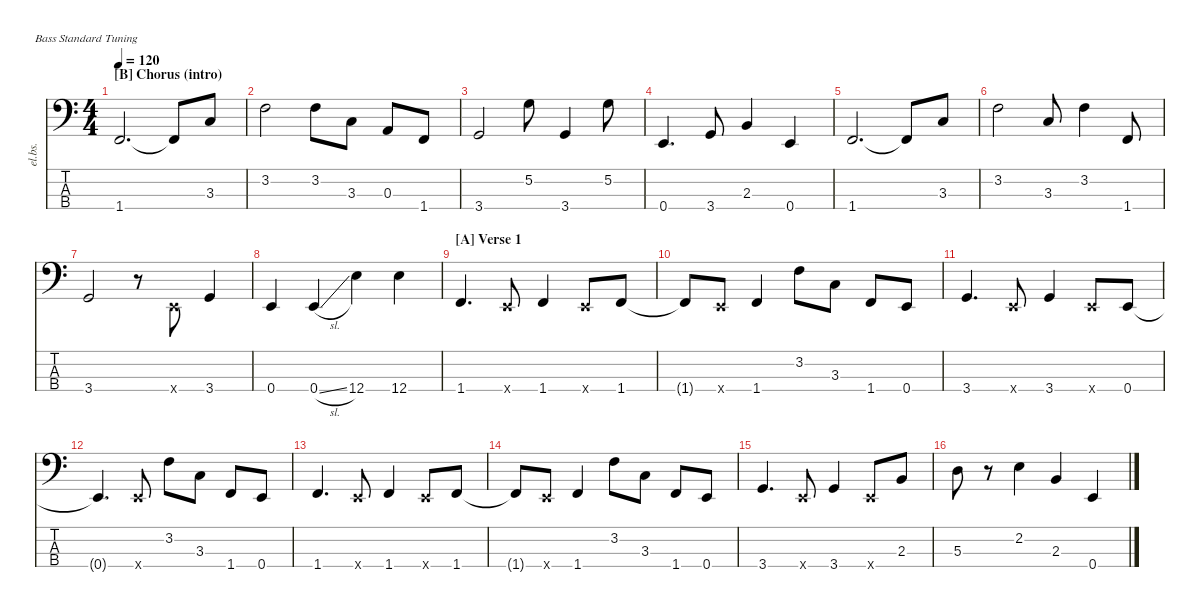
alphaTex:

\defaultSystemsLayout 4
\hideDynamics
\bracketExtendMode nobrackets
\track ("Electric Bass" "el.bs.") {instrument electricbassfinger}
\staff {score tabs}
\tuning (G2 D2 A1 E1)
\ts (4 4)
\section ("B" "Chorus (intro)")
\tempo 120
\clef f4
\ks c
1.4.2{d dy mf instrument electricbassfinger beam Up} 1.4{t}.8{beam Up} 3.3.8{beam Up} |
3.2.2{beam Down} 3.2.8{beam Down} 3.3.8{beam Down} 0.3.8{beam Up} 1.4.8{beam Up} |
3.4.2{beam Up} 5.2.8{beam Down} 3.4.4{beam Up} 5.2.8{beam Down} |
0.4.4{d beam Up} 3.4.8{beam Up} 2.3.4{beam Up} 0.4.4{beam Up} |
1.4.2{d beam Up} 1.4{t}.8{beam Up} 3.3.8{beam Up} |
3.2.2{beam Down} 3.3.8{beam Up} 3.2.4{beam Down} 1.4.8{beam Up} |
3.4.2{beam Up} r.8{beam Down} 0.4{x}.8{beam Up} 3.4.4{beam Up} |
0.4.4{beam Up} 0.4{sl}.4{beam Up} 12.4.4{beam Down} 12.4.4{beam Down} |
\beaming (8 2 2 2 2)
\section ("A" "Verse 1")
1.4.4{d beam Up} 0.4{x}.8{beam Up} 1.4.4{beam Up} 0.4{x}.8{beam Up} 1.4.8{beam Up} |
1.4{t}.8{beam Up} 0.4{x}.8{beam Up} 1.4.4{beam Up} 3.2.8{beam Down} 3.3.8{beam Down} 1.4.8{beam Up} 0.4.8{beam Up} |
3.4.4{d beam Up} 0.4{x}.8{beam Up} 3.4.4{beam Up} 0.4{x}.8{beam Up} 0.4.8{beam Up} |
0.4{t}.4{d beam Up} 0.4{x}.8{beam Up} 3.2.8{beam Down} 3.3.8{beam Down} 1.4.8{beam Up} 0.4.8{beam Up} |
1.4.4{d beam Up} 0.4{x}.8{beam Up} 1.4.4{beam Up} 0.4{x}.8{beam Up} 1.4.8{beam Up} |
1.4{t}.8{beam Up} 0.4{x}.8{beam Up} 1.4.4{beam Up} 3.2.8{beam Down} 3.3.8{beam Down} 1.4.8{beam Up} 0.4.8{beam Up} |
3.4.4{d beam Up} 0.4{x}.8{beam Up} 3.4.4{beam Up} 0.4{x}.8{beam Up} 2.3.8{beam Up} |
5.3.8{beam Down} r.8{beam Down} 2.2.4{beam Down} 2.3.4{beam Up} 0.4.4{beam Up}
